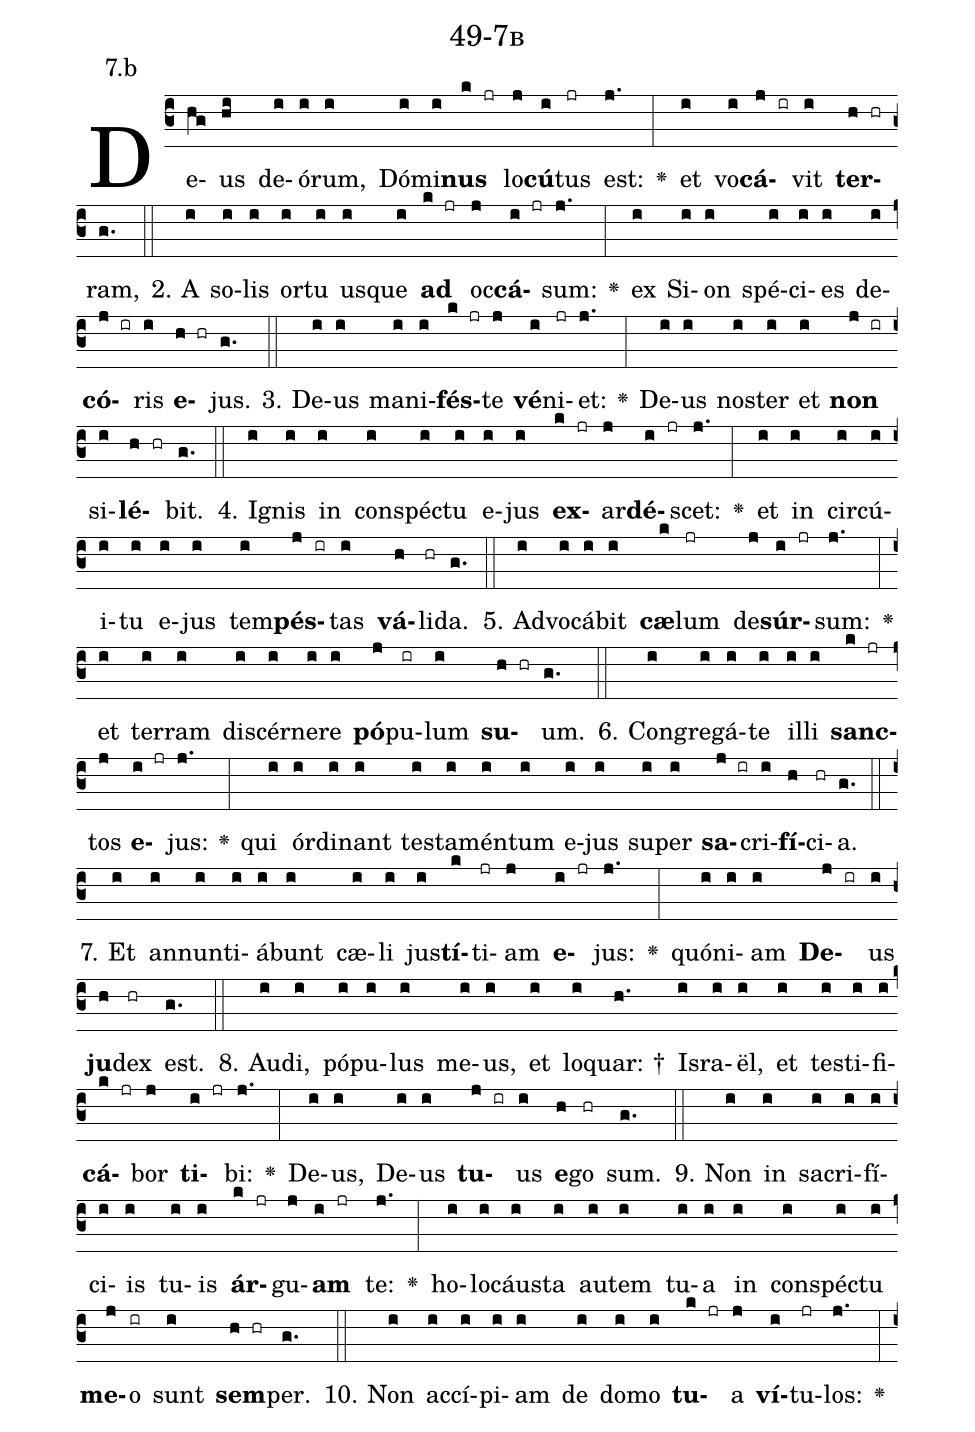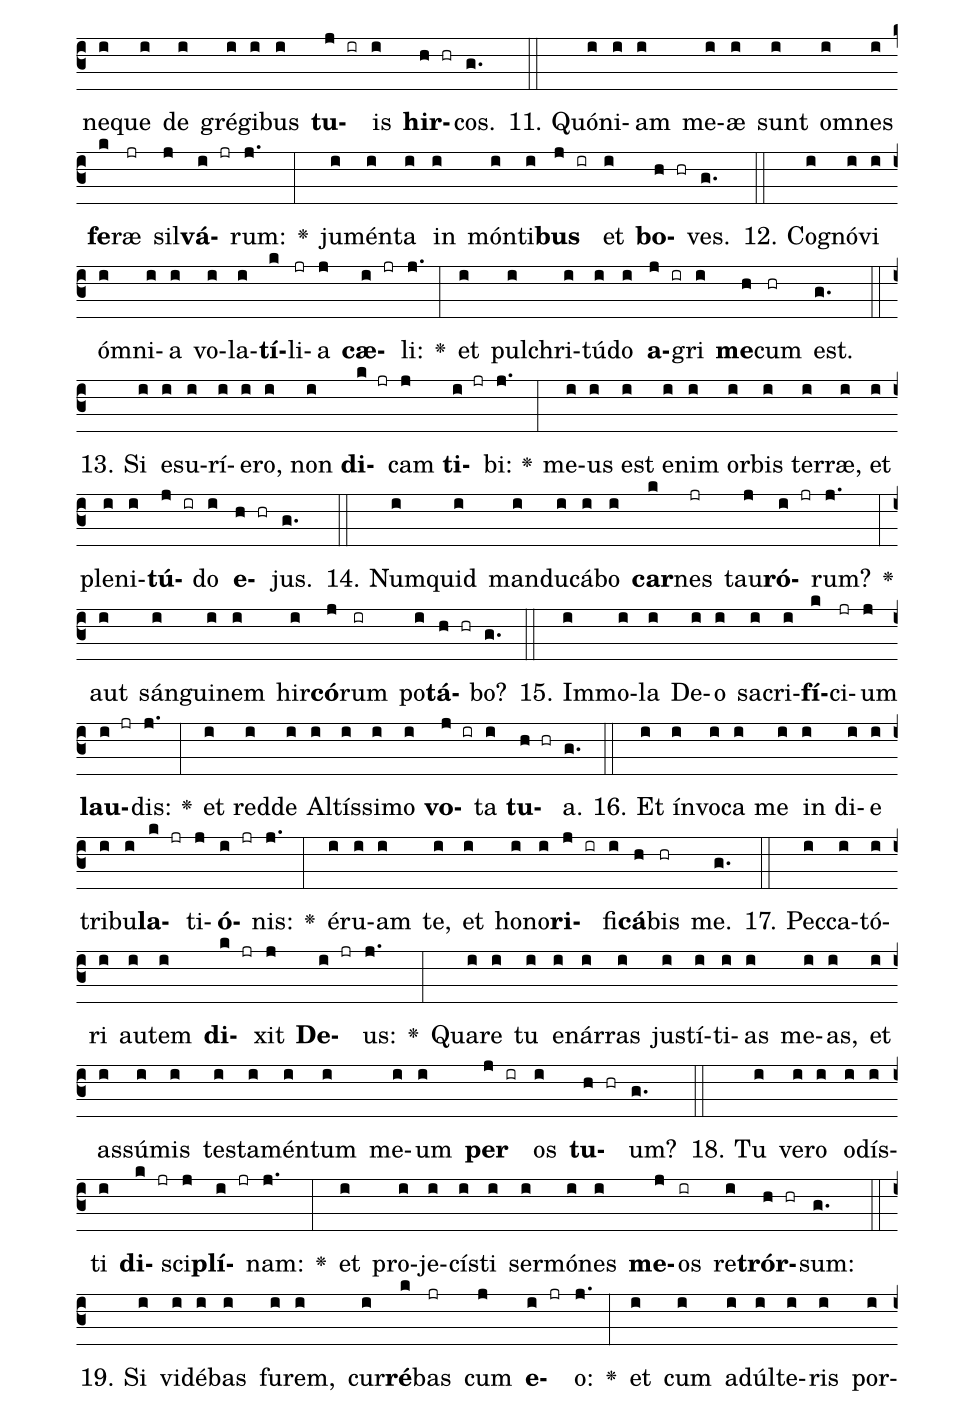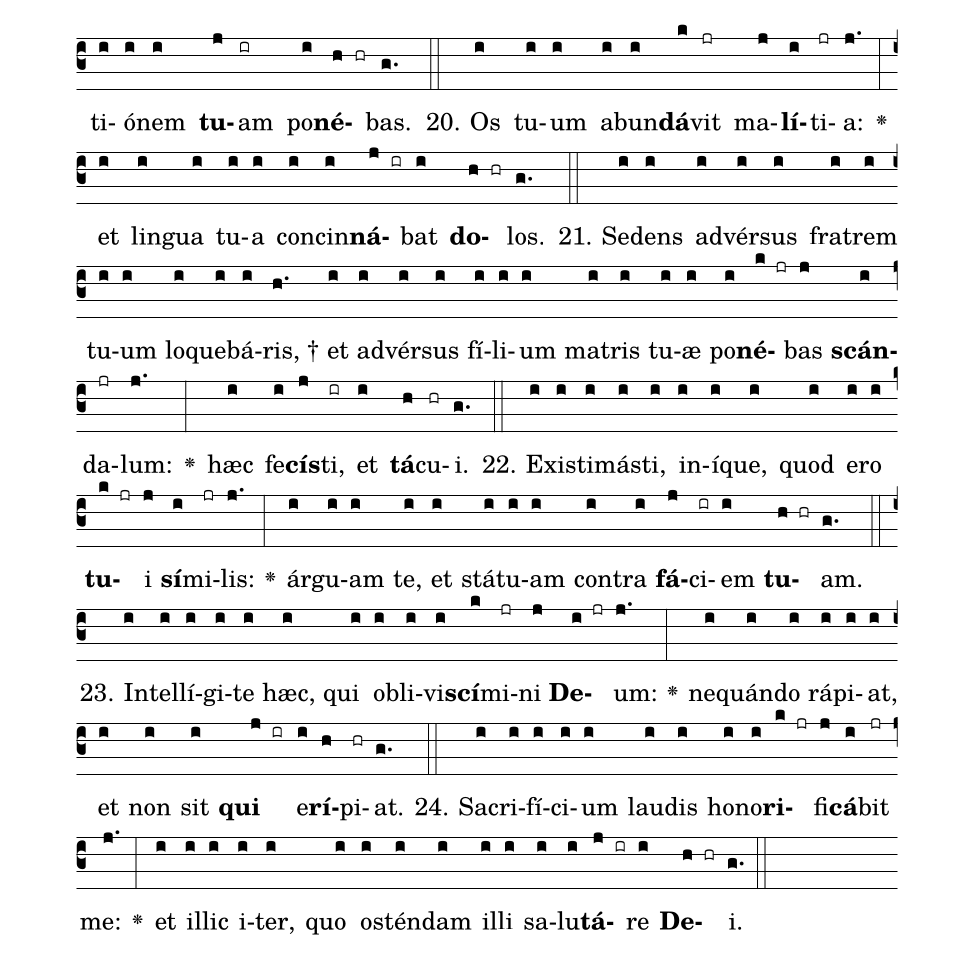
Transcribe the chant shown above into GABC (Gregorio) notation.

name: 49-7b;
annotation: 7.b;
%%
(c3)De(hg)us(hi) de(i)ó(i)rum,(i) Dó(i)mi(i)<b>nus</b>(k jr) lo(j)<b>cú</b>(i)tus(jr) est:(j.) <v>\greheightstar</v>(:) et(i) vo(i)<b>cá</b>(j ir)vit(i) <b>ter</b>(h hr)ram,(g.) (::)
2. A(i) so(i)lis(i) or(i)tu(i) us(i)que(i) <b>ad</b>(k jr) oc(j)<b>cá</b>(i jr)sum:(j.) <v>\greheightstar</v>(:) ex(i) Si(i)on(i) spé(i)ci(i)es(i) de(i)<b>có</b>(j ir)ris(i) <b>e</b>(h hr)jus.(g.) (::)
3. De(i)us(i) ma(i)ni(i)<b>fés</b>(k jr)te(j) <b>vé</b>(i)ni(jr)et:(j.) <v>\greheightstar</v>(:) De(i)us(i) nos(i)ter(i) et(i) <b>non</b>(j ir) si(i)<b>lé</b>(h hr)bit.(g.) (::)
4. I(i)gnis(i) in(i) con(i)spéc(i)tu(i) e(i)jus(i) <b>ex</b>(k jr)ar(j)<b>dé</b>(i jr)scet:(j.) <v>\greheightstar</v>(:) et(i) in(i) cir(i)cú(i)i(i)tu(i) e(i)jus(i) tem(i)<b>pés</b>(j ir)tas(i) <b>vá</b>(h)li(hr)da.(g.) (::)
5. Ad(i)vo(i)cá(i)bit(i) <b>cæ</b>(k)lum(jr) de(j)<b>súr</b>(i jr)sum:(j.) <v>\greheightstar</v>(:) et(i) ter(i)ram(i) di(i)scér(i)ne(i)re(i) <b>pó</b>(j)pu(ir)lum(i) <b>su</b>(h hr)um.(g.) (::)
6. Con(i)gre(i)gá(i)te(i) il(i)li(i) <b>sanc</b>(k jr)tos(j) <b>e</b>(i jr)jus:(j.) <v>\greheightstar</v>(:) qui(i) ór(i)di(i)nant(i) tes(i)ta(i)mén(i)tum(i) e(i)jus(i) su(i)per(i) <b>sa</b>(j ir)cri(i)<b>fí</b>(h)ci(hr)a.(g.) (::)
7. Et(i) an(i)nun(i)ti(i)á(i)bunt(i) cæ(i)li(i) jus(i)<b>tí</b>(k)ti(jr)am(j) <b>e</b>(i jr)jus:(j.) <v>\greheightstar</v>(:) quón(i)i(i)am(i) <b>De</b>(j ir)us(i) <b>ju</b>(h)dex(hr) est.(g.) (::)
8. Au(i)di,(i) pó(i)pu(i)lus(i) me(i)us,(i) et(i) lo(i)quar: †(h.) Is(i)ra(i)ël,(i) et(i) tes(i)ti(i)fi(i)<b>cá</b>(k jr)bor(j) <b>ti</b>(i jr)bi:(j.) <v>\greheightstar</v>(:) De(i)us,(i) De(i)us(i) <b>tu</b>(j ir)us(i) <b>e</b>(h)go(hr) sum.(g.) (::)
9. Non(i) in(i) sa(i)cri(i)fí(i)ci(i)is(i) tu(i)is(i) <b>ár</b>(k jr)gu(j)<b>am</b>(i jr) te:(j.) <v>\greheightstar</v>(:) ho(i)lo(i)cáus(i)ta(i) au(i)tem(i) tu(i)a(i) in(i) con(i)spéc(i)tu(i) <b>me</b>(j)o(ir) sunt(i) <b>sem</b>(h hr)per.(g.) (::)
10. Non(i) ac(i)cí(i)pi(i)am(i) de(i) do(i)mo(i) <b>tu</b>(k jr)a(j) <b>ví</b>(i)tu(jr)los:(j.) <v>\greheightstar</v>(:) ne(i)que(i) de(i) gré(i)gi(i)bus(i) <b>tu</b>(j ir)is(i) <b>hir</b>(h hr)cos.(g.) (::)
11. Quón(i)i(i)am(i) me(i)æ(i) sunt(i) om(i)nes(i) <b>fe</b>(k)ræ(jr) sil(j)<b>vá</b>(i jr)rum:(j.) <v>\greheightstar</v>(:) ju(i)mén(i)ta(i) in(i) món(i)ti(i)<b>bus</b>(j ir) et(i) <b>bo</b>(h hr)ves.(g.) (::)
12. Co(i)gnó(i)vi(i) óm(i)ni(i)a(i) vo(i)la(i)<b>tí</b>(k)li(jr)a(j) <b>cæ</b>(i jr)li:(j.) <v>\greheightstar</v>(:) et(i) pul(i)chri(i)tú(i)do(i) <b>a</b>(j ir)gri(i) <b>me</b>(h)cum(hr) est.(g.) (::)
13. Si(i) e(i)su(i)rí(i)e(i)ro,(i) non(i) <b>di</b>(k jr)cam(j) <b>ti</b>(i jr)bi:(j.) <v>\greheightstar</v>(:) me(i)us(i) est(i) e(i)nim(i) or(i)bis(i) ter(i)ræ,(i) et(i) ple(i)ni(i)<b>tú</b>(j ir)do(i) <b>e</b>(h hr)jus.(g.) (::)
14. Num(i)quid(i) man(i)du(i)cá(i)bo(i) <b>car</b>(k)nes(jr) tau(j)<b>ró</b>(i jr)rum?(j.) <v>\greheightstar</v>(:) aut(i) sán(i)gui(i)nem(i) hir(i)<b>có</b>(j)rum(ir) po(i)<b>tá</b>(h hr)bo?(g.) (::)
15. Im(i)mo(i)la(i) De(i)o(i) sa(i)cri(i)<b>fí</b>(k)ci(jr)um(j) <b>lau</b>(i jr)dis:(j.) <v>\greheightstar</v>(:) et(i) red(i)de(i) Al(i)tís(i)si(i)mo(i) <b>vo</b>(j ir)ta(i) <b>tu</b>(h hr)a.(g.) (::)
16. Et(i) ín(i)vo(i)ca(i) me(i) in(i) di(i)e(i) tri(i)bu(i)<b>la</b>(k jr)ti(j)<b>ó</b>(i jr)nis:(j.) <v>\greheightstar</v>(:) é(i)ru(i)am(i) te,(i) et(i) ho(i)no(i)<b>ri</b>(j ir)fi(i)<b>cá</b>(h)bis(hr) me.(g.) (::)
17. Pec(i)ca(i)tó(i)ri(i) au(i)tem(i) <b>di</b>(k jr)xit(j) <b>De</b>(i jr)us:(j.) <v>\greheightstar</v>(:) Qua(i)re(i) tu(i) e(i)nár(i)ras(i) jus(i)tí(i)ti(i)as(i) me(i)as,(i) et(i) as(i)sú(i)mis(i) tes(i)ta(i)mén(i)tum(i) me(i)um(i) <b>per</b>(j ir) os(i) <b>tu</b>(h hr)um?(g.) (::)
18. Tu(i) ve(i)ro(i) o(i)dís(i)ti(i) <b>di</b>(k jr)sci(j)<b>plí</b>(i jr)nam:(j.) <v>\greheightstar</v>(:) et(i) pro(i)je(i)cís(i)ti(i) ser(i)mó(i)nes(i) <b>me</b>(j)os(ir) re(i)<b>trór</b>(h hr)sum:(g.) (::)
19. Si(i) vi(i)dé(i)bas(i) fu(i)rem,(i) cur(i)<b>ré</b>(k)bas(jr) cum(j) <b>e</b>(i jr)o:(j.) <v>\greheightstar</v>(:) et(i) cum(i) ad(i)úl(i)te(i)ris(i) por(i)ti(i)ó(i)nem(i) <b>tu</b>(j)am(ir) po(i)<b>né</b>(h hr)bas.(g.) (::)
20. Os(i) tu(i)um(i) ab(i)un(i)<b>dá</b>(k)vit(jr) ma(j)<b>lí</b>(i)ti(jr)a:(j.) <v>\greheightstar</v>(:) et(i) lin(i)gua(i) tu(i)a(i) con(i)cin(i)<b>ná</b>(j ir)bat(i) <b>do</b>(h hr)los.(g.) (::)
21. Se(i)dens(i) ad(i)vér(i)sus(i) fra(i)trem(i) tu(i)um(i) lo(i)que(i)bá(i)ris, †(h.) et(i) ad(i)vér(i)sus(i) fí(i)li(i)um(i) ma(i)tris(i) tu(i)æ(i) po(i)<b>né</b>(k jr)bas(j) <b>scán</b>(i)da(jr)lum:(j.) <v>\greheightstar</v>(:) hæc(i) fe(i)<b>cís</b>(j)ti,(ir) et(i) <b>tá</b>(h)cu(hr)i.(g.) (::)
22. Ex(i)is(i)ti(i)más(i)ti,(i) in(i)í(i)que,(i) quod(i) e(i)ro(i) <b>tu</b>(k jr)i(j) <b>sí</b>(i)mi(jr)lis:(j.) <v>\greheightstar</v>(:) ár(i)gu(i)am(i) te,(i) et(i) stá(i)tu(i)am(i) con(i)tra(i) <b>fá</b>(j)ci(ir)em(i) <b>tu</b>(h hr)am.(g.) (::)
23. In(i)tel(i)lí(i)gi(i)te(i) hæc,(i) qui(i) ob(i)li(i)vi(i)<b>scí</b>(k)mi(jr)ni(j) <b>De</b>(i jr)um:(j.) <v>\greheightstar</v>(:) ne(i)quán(i)do(i) rá(i)pi(i)at,(i) et(i) non(i) sit(i) <b>qui</b>(j ir) e(i)<b>rí</b>(h)pi(hr)at.(g.) (::)
24. Sa(i)cri(i)fí(i)ci(i)um(i) lau(i)dis(i) ho(i)no(i)<b>ri</b>(k jr)fi(j)<b>cá</b>(i)bit(jr) me:(j.) <v>\greheightstar</v>(:) et(i) il(i)lic(i) i(i)ter,(i) quo(i) os(i)tén(i)dam(i) il(i)li(i) sa(i)lu(i)<b>tá</b>(j ir)re(i) <b>De</b>(h hr)i.(g.) (::)
